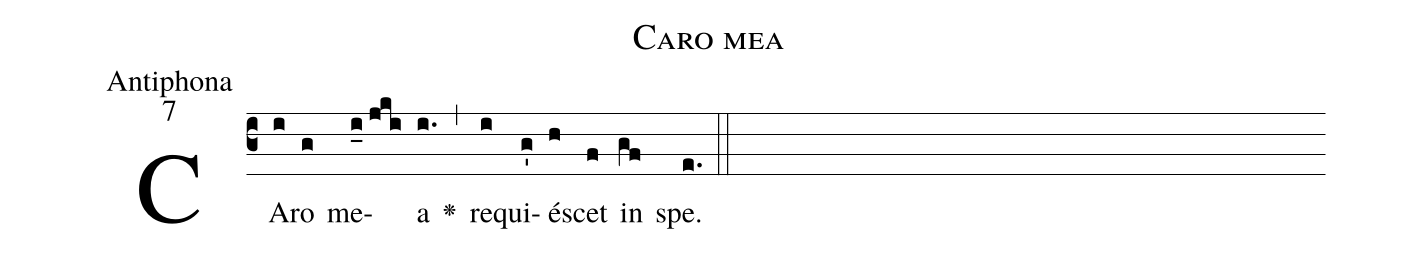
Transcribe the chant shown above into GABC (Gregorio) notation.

name:Caro mea;
office-part:Antiphona;
mode:7;
%%
(c3) CA(i)ro(g) me(i_0//jki)a(i.) <v>\greheightstar</v>(,) re(i)qui(g')é(h)scet(f) in(gf) spe.(e.) (::)
